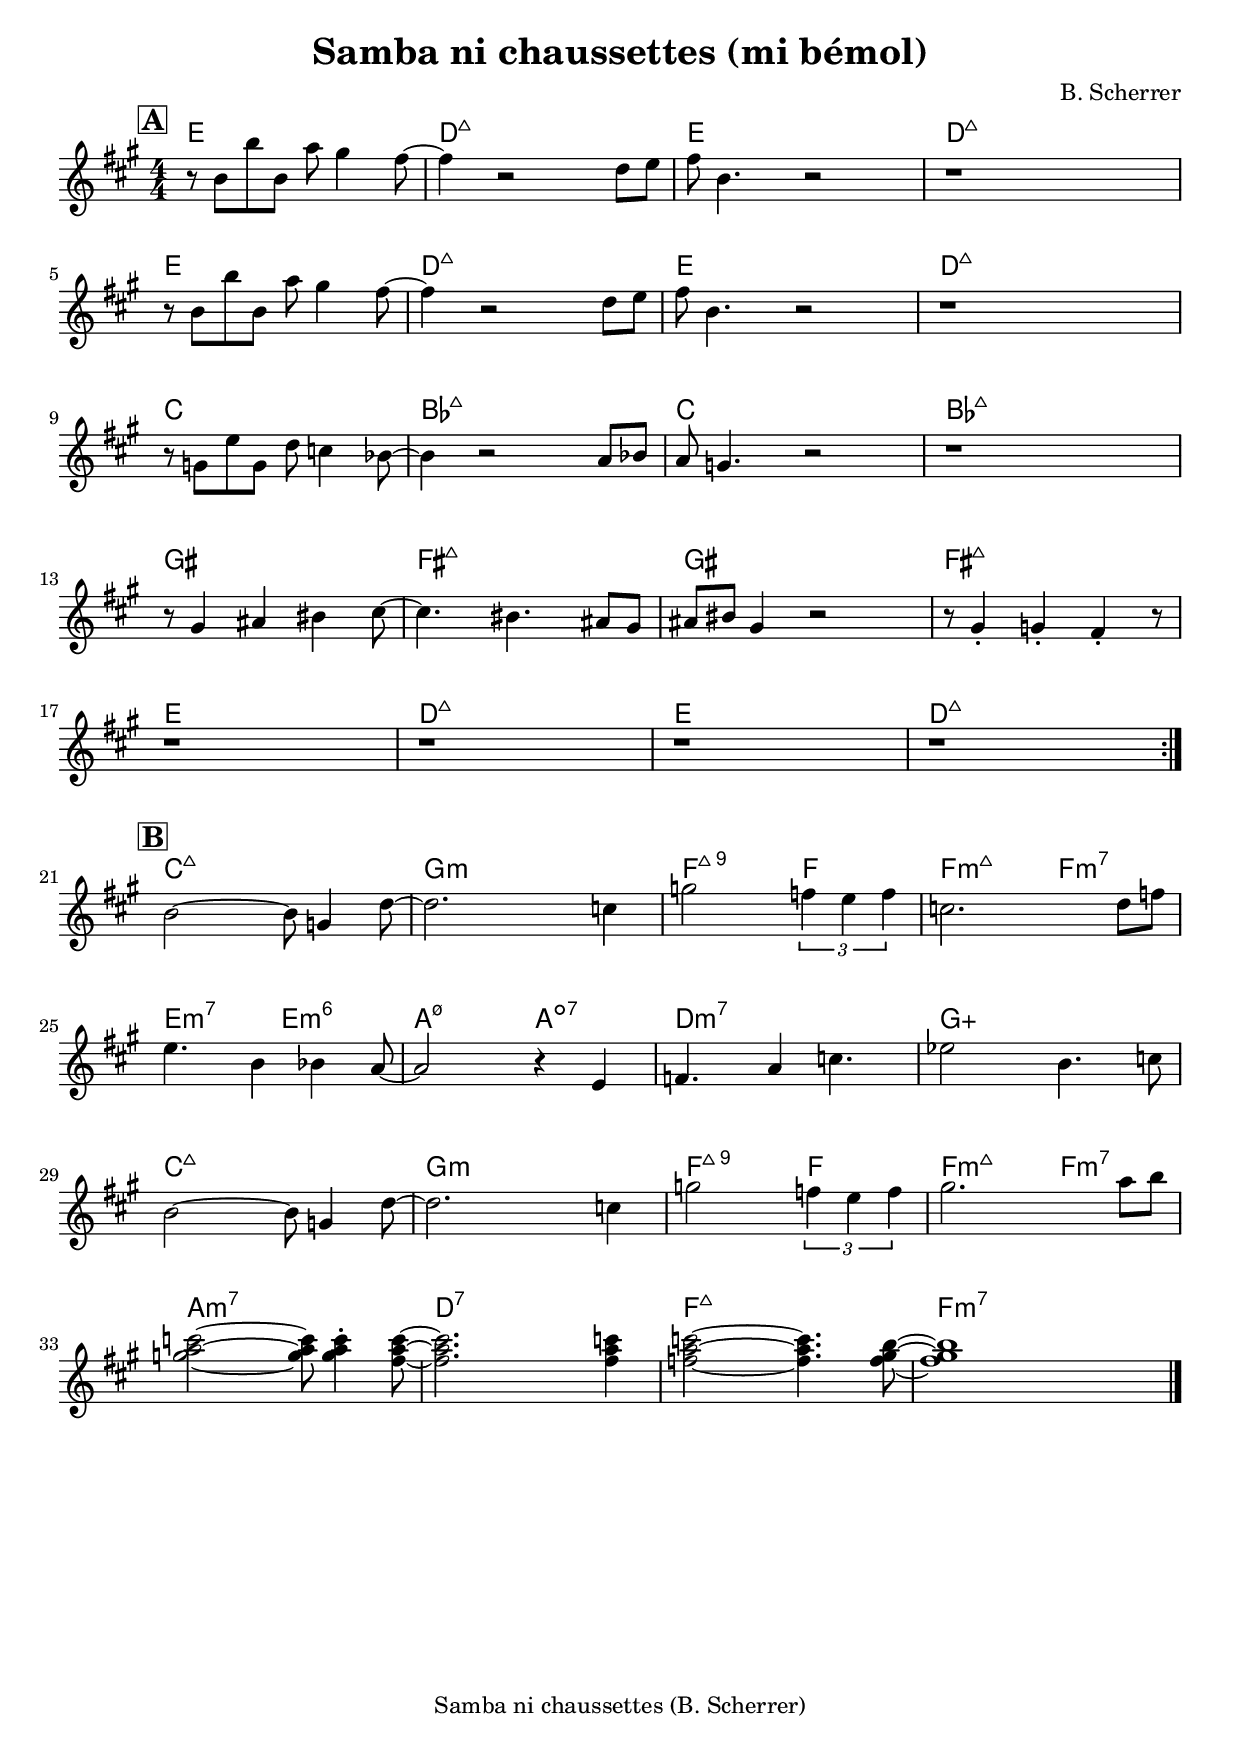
\version "2.18.2"	

noteCibleTransposition =   a   % c         % d pour Si b %  a, pour Mi b

ton = " (mi bémol)"

indent=0

melodiea = {\relative c'{
  \mark \markup {\box\bold{A}}
 \key c \major 
 \repeat unfold 2 { | r8 d d' d, c' b4 a8~ | a4 r2 f8 g | a d,4. r2 | r1 | \break }
 %\key aes \major
 r8 bes g' bes, f' ees4 des8~ | des4 r2 c8 des | c bes4. r2 | r1 | \break
 %\key e \major
r8 b4 cis dis e8~ | e4. dis cis8 b | cis dis b4 r2 | r8 b4-. bes-. a_. r8 |
%\key c \major
r1 r1 r1 r1
}}

melodieb = {\relative c'{
  \mark \markup {\box\bold{B}}
  %\key ees \major
  d2~ d8 bes4 f'8~ | f2. ees4 | bes'2 \tuplet 3/2 {aes4 g aes} | ees2. f8 aes8 |
  g4. d4 des4 c8~ | c2 r4 g4 | aes4. c4 ees4. | ges2  d4. ees8 | \break
  d2~ d8 bes4 f'8~ | f2. ees4 | bes'2 \tuplet 3/2 {aes4 g aes} | b2. c8 d8 |
  <bes c ees>2~ <bes c ees>8 <bes c ees>4-. <a c ees>8~ | <a c ees>2. <a c ees>4| <aes c ees>2~ <aes c ees>4. <aes b d>8~ | <aes b d>1
}}

melodie =  {
  \time 4/4
  \numericTimeSignature
  \repeat volta 2 {\melodiea }
  \melodieb
%  \melodiea
}

harmoniea=  \chordmode{
  \repeat unfold 2 { g1 | f:maj7 | g | f:maj7 | }
ees | des:maj7 | ees | des:maj7 |
b | a:maj7 | b | a:maj7 |
g | f:maj7 | g | f:maj7 | 
}

harmonieb=  \chordmode{
 ees:maj7 |  bes:m | aes2:7+9 aes | aes:m7+ aes:m7 |
 g:m7 g:m6 | c:3-.5-.7 c:3-.5-.7- | f1:min7 | bes:5+  |
 ees:maj7 |  bes:m | aes2:7+9 aes | aes:m7+ aes:m7 |
 c1:min7 | f:7 |  aes:maj7 | aes:m7 |
}


harmonie = {  

\repeat volta 2 {\harmoniea}
\harmonieb \bar "|."
				%\harmoniea
%    \drums { 
%      \mark "Sur A"
%      \repeat percent 2 {hh4 hh4. hh4 hh8~ | hh8 hh4 hh hh8 hh4} \break
%      \mark "Sur B"
%      \repeat percent 2 {hh4 hh4. hh4 hh8~ | hh8 hh4 r r8 hh4}
%}
 

}



\header {
  title = #(string-append "Samba ni chaussettes" ton )
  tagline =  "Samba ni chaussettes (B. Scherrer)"
  composer = "B. Scherrer"
}



% Espace entre les lignes
\paper{
  system-system-spacing = #'(
                            (minimum-distance . 0)
                            (basic-distance . 0)
                            (padding . 5)
                            (stretchability . 5)) 
}

\score{
  <<
    \new ChordNames {
      \transpose c \noteCibleTransposition{
	\harmonie
      }
    }
    \new Staff 
   
      {
        \transpose c \noteCibleTransposition {
        \melodie
      }
      }
    
  >>
  \layout{ \context {      \Score      proportionalNotationDuration = #(ly:make-moment 4 34     )  } }
  
}


